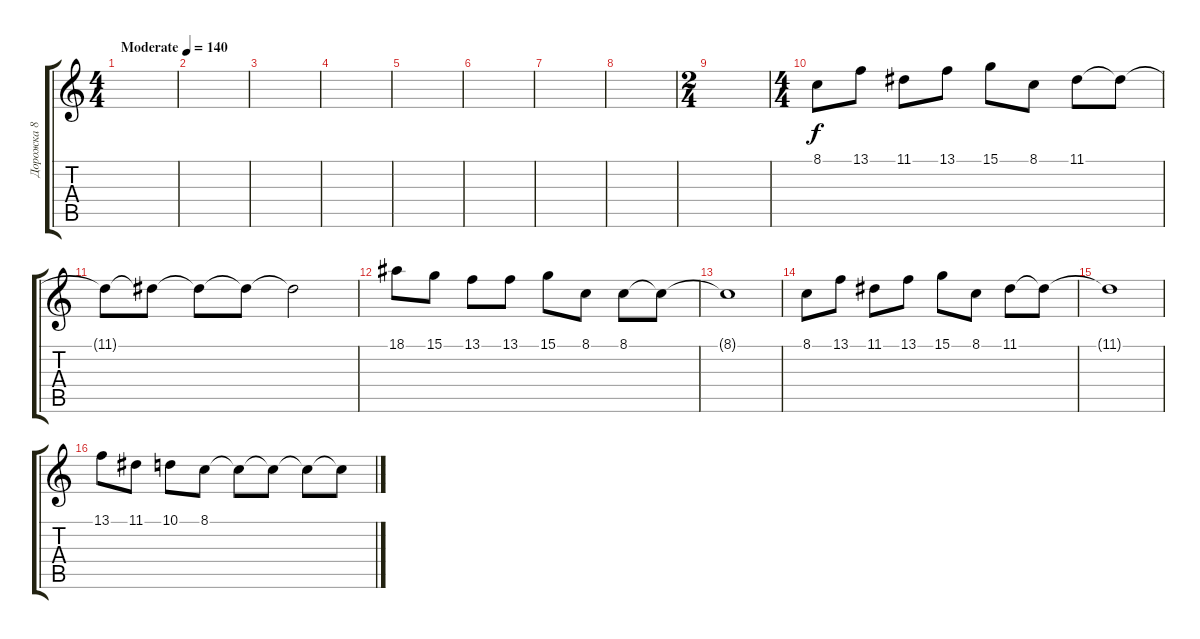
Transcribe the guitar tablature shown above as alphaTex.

\track ("Дорожка 8" "Дорожка 8") {instrument electricgrandpiano}
\staff {score tabs}
\tuning (E4 B3 G3 D3 A2 E2) {hide}
\ts (4 4)
\tempo (140 "Moderate")
\clef g2
\ks c
|
|
|
|
|
|
|
|
\ts (2 4)
|
\ts (4 4)
8.1.8 13.1.8 11.1.8 13.1.8 15.1.8 8.1.8 11.1.8 11.1{t}.8 |
11.1{t}.8 11.1{t}.8 11.1{t}.8 11.1{t}.8 11.1{t}.2 |
18.1.8 15.1.8 13.1.8 13.1.8 15.1.8 8.1.8 8.1.8 8.1{t}.8 |
8.1{t}.1 |
8.1.8 13.1.8 11.1.8 13.1.8 15.1.8 8.1.8 11.1.8 11.1{t}.8 |
11.1{t}.1 |
13.1.8 11.1.8 10.1.8 8.1.8 8.1{t}.8 8.1{t}.8 8.1{t}.8 8.1{t}.8
